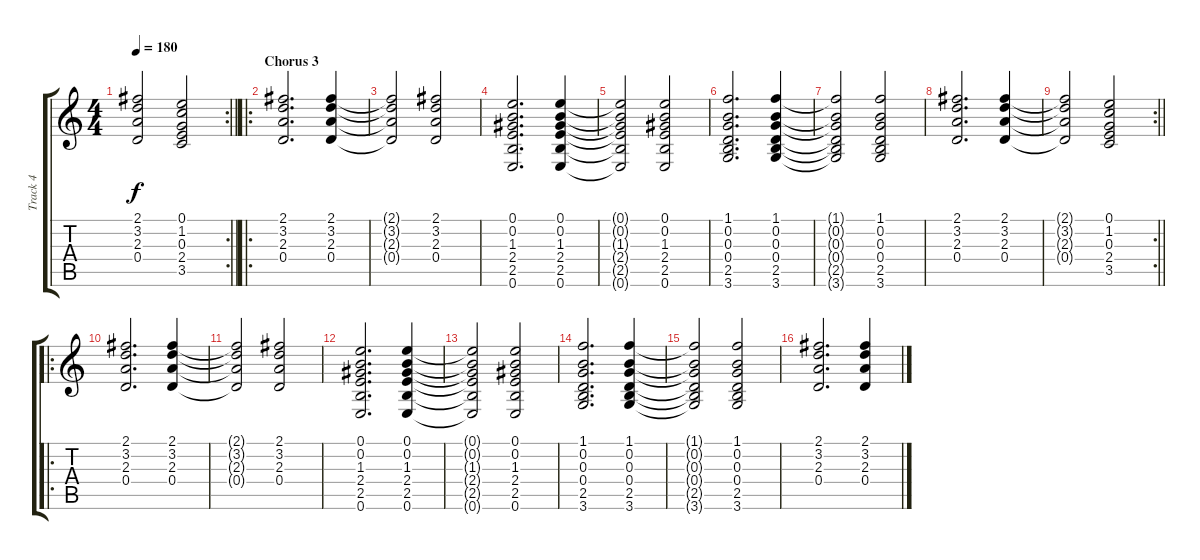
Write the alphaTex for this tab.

\track ("Track 4" "Track 4") {instrument overdrivenguitar}
\staff {score tabs}
\tuning (E4 B3 G3 D3 A2 E2) {hide}
\rc 2
\ts (4 4)
\tempo 180
\clef g2
\barLineRight lightlight
\ks c
(2.1{t} 3.2{t} 2.3{t} 0.4{t}).2{dy f} (0.1 1.2 0.3 2.4 3.5).2 |
\ro
\section ("" "Chorus 3")
(2.1 3.2 2.3 0.4).2{d} (2.1 3.2 2.3 0.4).4 |
(2.1{t} 3.2{t} 2.3{t} 0.4{t}).2 (2.1 3.2 2.3 0.4).2 |
(0.1 0.2 1.3 2.4 2.5 0.6).2{d} (0.1 0.2 1.3 2.4 2.5 0.6).4 |
(0.1{t} 0.2{t} 1.3{t} 2.4{t} 2.5{t} 0.6{t}).2 (0.1 0.2 1.3 2.4 2.5 0.6).2 |
(1.1 0.2 0.3 0.4 2.5 3.6).2{d} (1.1 0.2 0.3 0.4 2.5 3.6).4 |
(1.1{t} 0.2{t} 0.3{t} 0.4{t} 2.5{t} 3.6{t}).2 (1.1 0.2 0.3 0.4 2.5 3.6).2 |
(2.1 3.2 2.3 0.4).2{d} (2.1 3.2 2.3 0.4).4 |
\rc 2
\barLineRight lightlight
(2.1{t} 3.2{t} 2.3{t} 0.4{t}).2 (0.1 1.2 0.3 2.4 3.5).2 |
\ro
(2.1 3.2 2.3 0.4).2{d} (2.1 3.2 2.3 0.4).4 |
(2.1{t} 3.2{t} 2.3{t} 0.4{t}).2 (2.1 3.2 2.3 0.4).2 |
(0.1 0.2 1.3 2.4 2.5 0.6).2{d} (0.1 0.2 1.3 2.4 2.5 0.6).4 |
(0.1{t} 0.2{t} 1.3{t} 2.4{t} 2.5{t} 0.6{t}).2 (0.1 0.2 1.3 2.4 2.5 0.6).2 |
(1.1 0.2 0.3 0.4 2.5 3.6).2{d} (1.1 0.2 0.3 0.4 2.5 3.6).4 |
(1.1{t} 0.2{t} 0.3{t} 0.4{t} 2.5{t} 3.6{t}).2 (1.1 0.2 0.3 0.4 2.5 3.6).2 |
(2.1 3.2 2.3 0.4).2{d} (2.1 3.2 2.3 0.4).4
